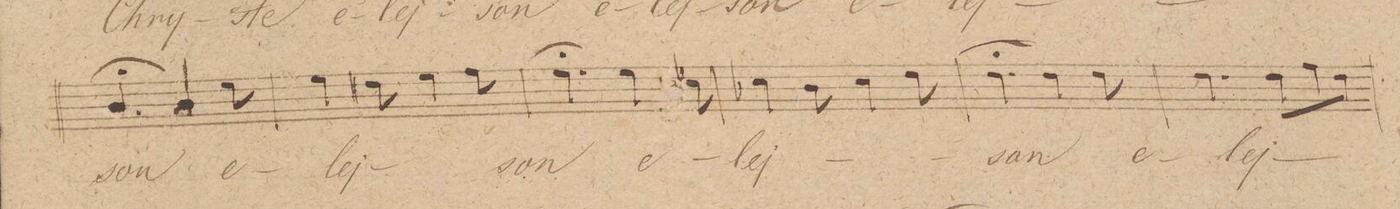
**kern	**text	**dynam
*I"Tenore	*	*
*clefC4	*	*
*k[]	*	*
*M6/8	*	*
4.A/;	-son	.
4A/	.	.
8d\	e-	.
=77	=77	=77
4d\	-lej-	.
8c#X\	.	.
4d\	.	.
8e\	.	.
=78	=78	=78
4.d;\	-son	.
4d\	e-	.
8B-X\	.	.
=79	=79	=79
4B-X\	-lej-	.
8A\	.	.
4B-\	.	.
8c\	.	.
=80	=80	=80
4.c;\	-son	.
4c\	.	.
8c\	e-	.
=81	=81	=81
4.c\	-lej-	.
8c\L	.	.
8e\	.	.
8c\J	.	.
=82	=82	=82
*-	*-	*-
